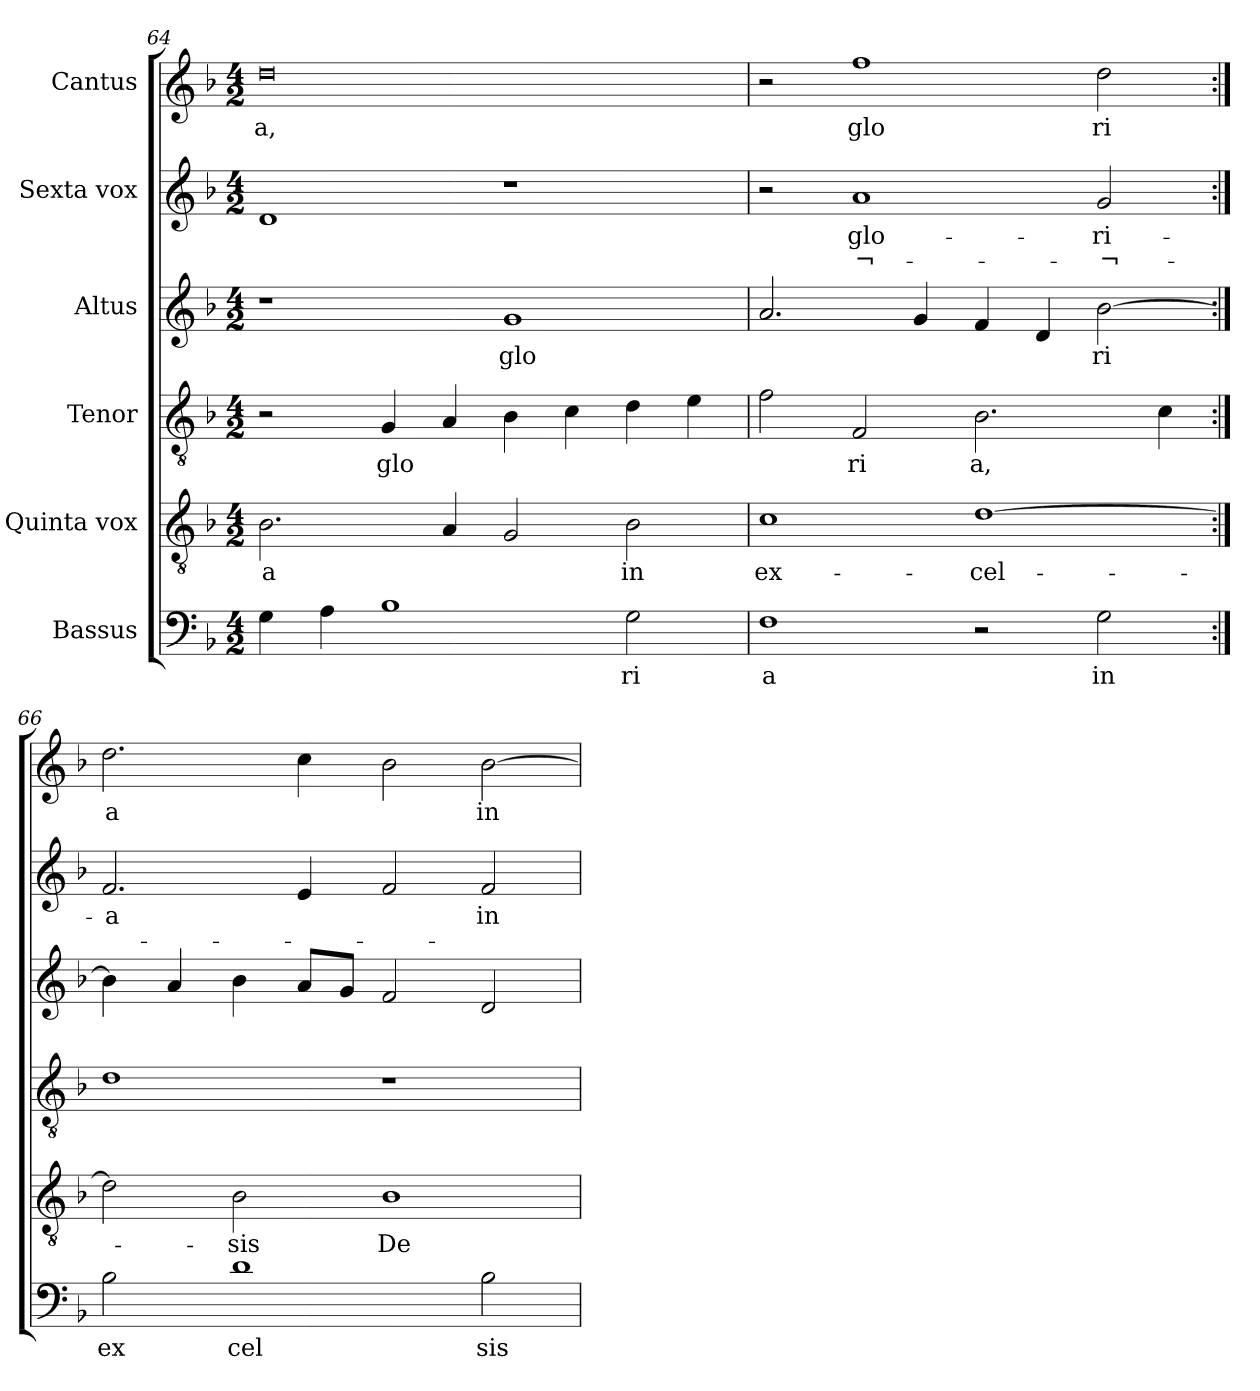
**kern	**text	**kern	**text	**kern	**text	**kern	**text	**kern	**text	**text	**kern	**text
*part6	*part6	*part5	*part5	*part4	*part4	*part3	*part3	*part2	*part2	*part2	*part1	*part1
*staff6	*staff6	*staff5	*staff5	*staff4	*staff4	*staff3	*staff3	*staff2	*staff2	*staff2	*staff1	*staff1
*I"Bassus	*	*I"Quinta vox	*	*I"Tenor	*	*I"Altus	*	*I"Sexta vox	*	*	*I"Cantus	*
*clefF4	*	*clefGv2	*	*clefGv2	*	*clefG2	*	*clefG2	*	*	*clefG2	*
*k[b-]	*	*k[b-]	*	*k[b-]	*	*k[b-]	*	*k[b-]	*	*	*k[b-]	*
*F:	*	*F:	*	*F:	*	*F:	*	*F:	*	*	*F:	*
*M4/2	*	*M4/2	*	*M4/2	*	*M4/2	*	*M4/2	*	*	*M4/2	*
=64	=64	=64	=64	=64	=64	=64	=64	=64	=64	=64	=64	=64
!	!	!	!LO:LY:b:cj	!	!	!	!	!	!	!	!	!LO:LY:b:cj
4G\	.	2.B-\	-a	2r	.	1r	.	1d	.	.	0dd	a,
4A\	.	.	.	.	.	.	.	.	.	.	.	.
!	!	!	!	!	!LO:LY:b	!	!	!	!	!	!	!
1B-	.	.	.	4G/	glo	.	.	.	.	.	.	.
.	.	4A/	.	4A/	.	.	.	.	.	.	.	.
!	!	!	!	!	!	!	!LO:LY:b:cj	!	!	!	!	!
.	.	2G/	.	4B-\	.	1g	-glo	1r	.	.	.	.
.	.	.	.	4c\	.	.	.	.	.	.	.	.
!	!LO:LY:b:cj	!	!LO:LY:b:cj	!	!	!	!	!	!	!	!	!
2G\	ri	2B-\	in	4d\	.	.	.	.	.	.	.	.
.	.	.	.	4e\	.	.	.	.	.	.	.	.
=65	=65	=65	=65	=65	=65	=65	=65	=65	=65	=65	=65	=65
!	!LO:LY:b:cj	!	!LO:LY:b:cj	!	!	!	!	!	!	!	!	!
1F	a	1c	ex-	2f\	.	2.a/	.	2r	.	.	2r	.
!	!	!	!	!	!LO:LY:b:cj	!	!	!	!LO:LY:b:cj	!LO:LY:b:cj	!	!LO:LY:b:cj
.	.	.	.	2F/	ri	.	.	1a	glo-	-¬-	1ff	glo
.	.	.	.	.	.	4g/	.	.	.	.	.	.
!	!	!	!LO:LY:b:cj	!	!LO:LY:b:cj	!	!	!	!	!	!	!
2r	.	[>1d	-cel-	2.B-\	a,	4f/	.	.	.	.	.	.
.	.	.	.	.	.	4d/	.	.	.	.	.	.
!	!LO:LY:b:cj	!	!	!	!	!	!LO:LY:b:cj	!	!LO:LY:b:cj	!LO:LY:b:rj	!	!LO:LY:b:cj
2G\	in	.	.	.	.	[>2b-\	ri	2g/	-ri-	-¬-	2dd\	ri
.	.	.	.	4c\	.	.	.	.	.	.	.	.
=66:|!	=66:|!	=66:|!	=66:|!	=66:|!	=66:|!	=66:|!	=66:|!	=66:|!	=66:|!	=66:|!	=66:|!	=66:|!
!	!LO:LY:b:cj	!	!	!	!	!	!	!	!LO:LY:b:cj	!	!	!LO:LY:b:cj
2B-\	ex	2d\]	.	1d	.	4b-\]	.	2.f/	-a	.	2.dd\	a
.	.	.	.	.	.	4a/	.	.	.	.	.	.
!	!LO:LY:b:cj	!	!LO:LY:b:cj	!	!	!	!	!	!	!	!	!
1d	cel	2B-\	-sis	.	.	4b-\	.	.	.	.	.	.
.	.	.	.	.	.	8a/L	.	4e/	.	.	4cc\	.
.	.	.	.	.	.	8g/J	.	.	.	.	.	.
!	!	!	!LO:LY:b:cj	!	!	!	!	!	!	!	!	!
.	.	1B-	De-	1r	.	2f/	.	2f/	.	.	2b-\	.
!	!LO:LY:b:cj	!	!	!	!	!	!	!	!LO:LY:b:cj	!	!	!LO:LY:b:cj
2B-\	sis	.	.	.	.	2d/	.	2f/	in	.	[>2b-\	in
=	=	=	=	=	=	=	=	=	=	=	=	=
*-	*-	*-	*-	*-	*-	*-	*-	*-	*-	*-	*-	*-
